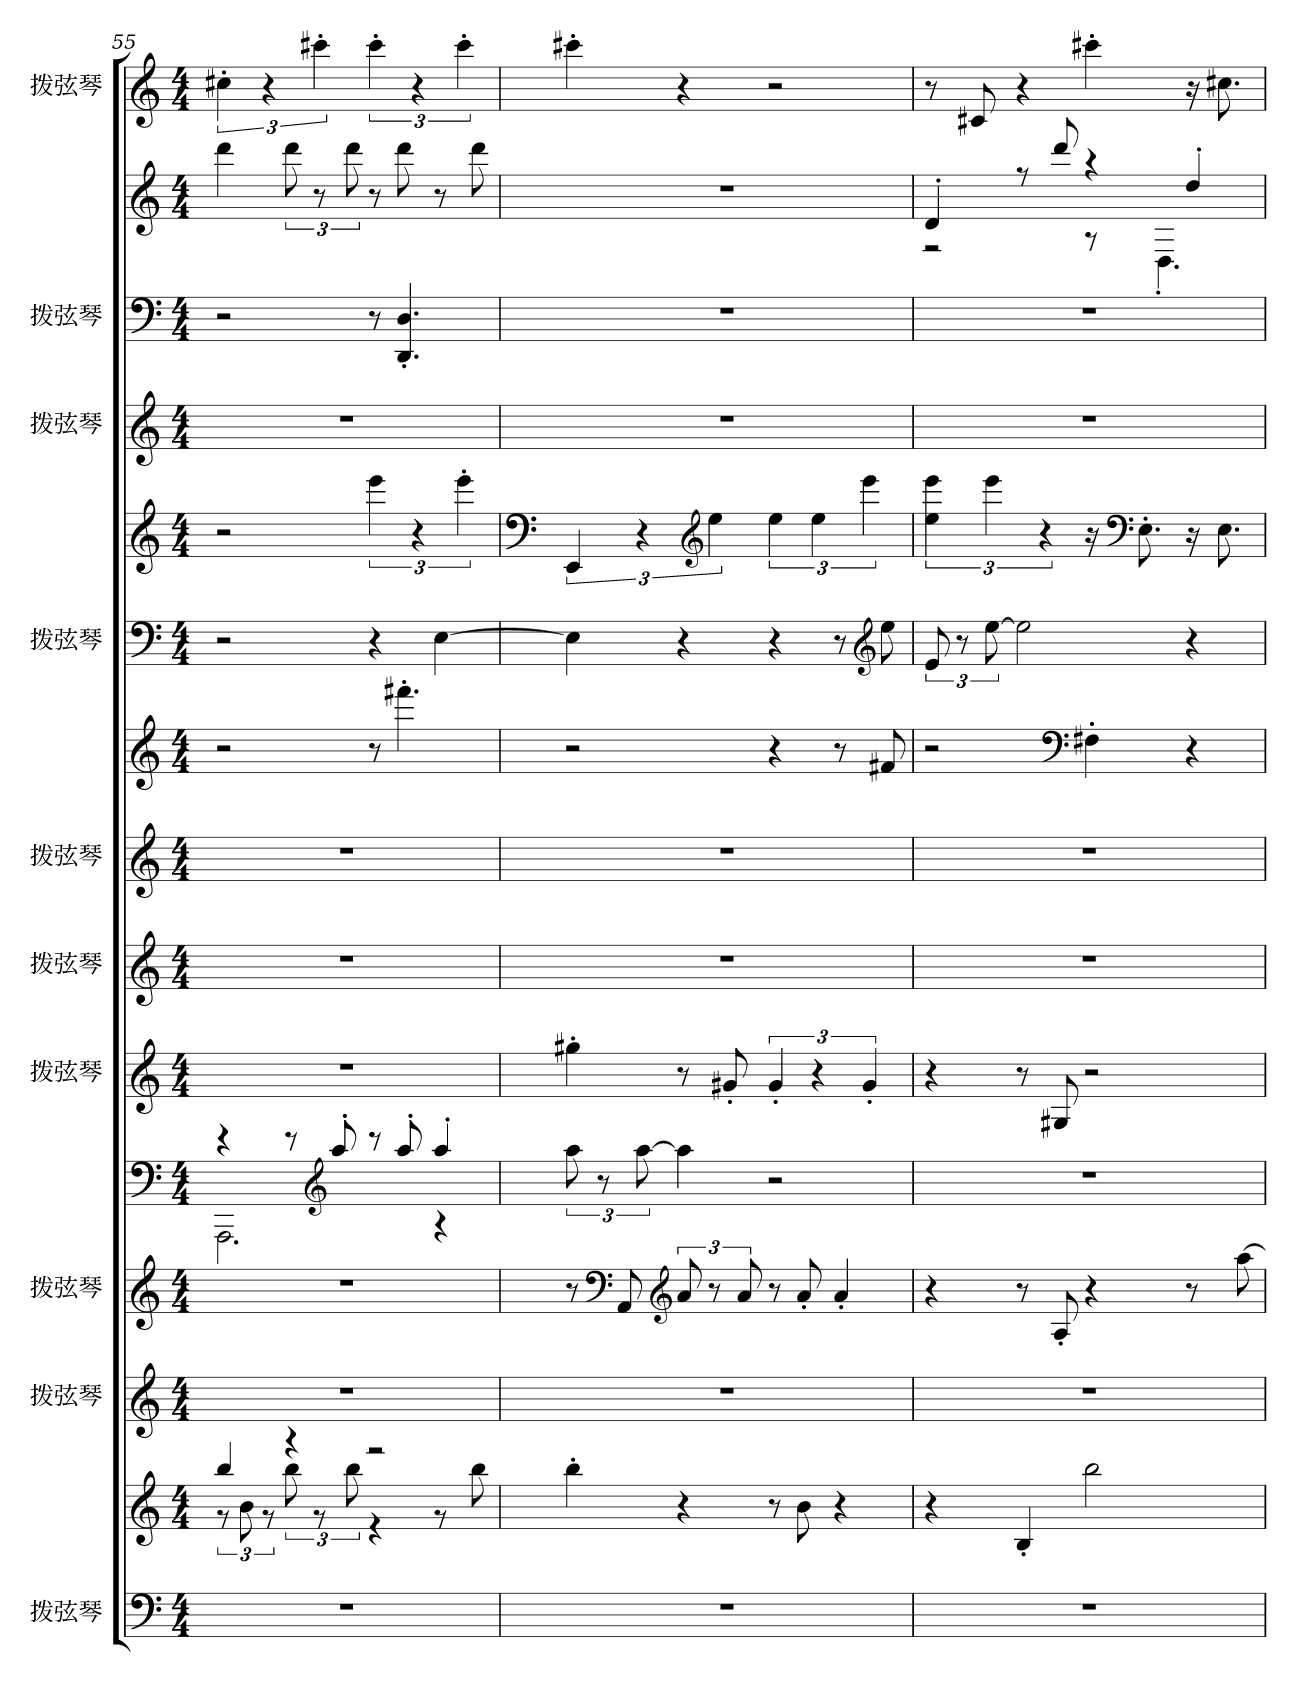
**kern	**kern	**kern	**kern	**kern	**kern	**kern	**kern	**kern	**kern	**kern	**kern	**kern	**kern	**kern
*part10	*part10	*part9	*part8	*part8	*part7	*part6	*part5	*part5	*part4	*part4	*part3	*part2	*part2	*part1
*staff15	*staff14	*staff13	*staff12	*staff11	*staff10	*staff9	*staff8	*staff7	*staff6	*staff5	*staff4	*staff3	*staff2	*staff1
*I"拨弦琴	*	*I"拨弦琴	*I"拨弦琴	*	*I"拨弦琴	*I"拨弦琴	*I"拨弦琴	*	*I"拨弦琴	*	*I"拨弦琴	*I"拨弦琴	*	*I"拨弦琴
!!LO:PB:g=z
*clefF4	*clefG2	*clefG2	*clefG2	*clefF4	*clefG2	*clefG2	*clefG2	*clefG2	*clefF4	*clefG2	*clefG2	*clefF4	*clefG2	*clefG2
*k[]	*k[]	*k[]	*k[]	*k[]	*k[]	*k[]	*k[]	*k[]	*k[]	*k[]	*k[]	*k[]	*k[]	*k[]
*M4/4	*M4/4	*M4/4	*M4/4	*M4/4	*M4/4	*M4/4	*M4/4	*M4/4	*M4/4	*M4/4	*M4/4	*M4/4	*M4/4	*M4/4
=55	=55	=55	=55	=55	=55	=55	=55	=55	=55	=55	=55	=55	=55	=55
*	*^	*	*	*^	*	*	*	*	*	*	*	*	*	*
1r	4bb/	12r	1r	1r	4r	2.AAA\	1r	1r	1r	2r	2r	2r	1r	2r	4ddd\	6cc#X'\
.	.	12b\	.	.	.	.	.	.	.	.	.	.	.	.	.	.
.	.	12r	.	.	.	.	.	.	.	.	.	.	.	.	.	6r
.	4r	12bb\	.	.	8r	.	.	.	.	.	.	.	.	.	12ddd\	.
.	.	12r	.	.	.	.	.	.	.	.	.	.	.	.	12r	6ccc#X'\
*	*	*	*	*	*clefG2	*	*	*	*	*	*	*	*	*	*	*
.	.	.	.	.	8aa'/	.	.	.	.	.	.	.	.	.	.	.
.	.	12bb\	.	.	.	.	.	.	.	.	.	.	.	.	12ddd\	.
.	2r	4r	.	.	8r	.	.	.	.	8r	4r	6eee\	.	8r	8r	6ccc#'\
.	.	.	.	.	8aa'/	.	.	.	.	4.fff#X'\	.	.	.	4.DD/' 4.D/'	8ddd\	.
.	.	.	.	.	.	.	.	.	.	.	.	6r	.	.	.	6r
.	.	8r	.	.	4aa'/	4r	.	.	.	.	[4E\	.	.	.	8r	.
.	.	.	.	.	.	.	.	.	.	.	.	6eee'\	.	.	.	6ccc#'\
.	.	8bb\	.	.	.	.	.	.	.	.	.	.	.	.	8ddd\	.
*	*v	*v	*	*	*v	*v	*	*	*	*	*	*	*	*	*	*
=56	=56	=56	=56	=56	=56	=56	=56	=56	=56	=56	=56	=56	=56	=56
*	*	*	*	*	*	*	*	*	*	*clefF4	*	*	*	*
1r	4bb'\	1r	8r	12aa\	4gg#X'\	1r	1r	2r	4E\]	6EE/	1r	1r	1r	4ccc#X'\
.	.	.	.	12r	.	.	.	.	.	.	.	.	.	.
*	*	*	*clefF4	*	*	*	*	*	*	*	*	*	*	*
.	.	.	8AA/	.	.	.	.	.	.	.	.	.	.	.
.	.	.	.	[12aa\	.	.	.	.	.	6r	.	.	.	.
*	*	*	*clefG2	*	*	*	*	*	*	*	*	*	*	*
.	4r	.	12a/	4aa\]	8r	.	.	.	4r	.	.	.	.	4r
*	*	*	*	*	*	*	*	*	*	*clefG2	*	*	*	*
.	.	.	12r	.	.	.	.	.	.	6ee\	.	.	.	.
.	.	.	.	.	8g#X'/	.	.	.	.	.	.	.	.	.
.	.	.	12a/	.	.	.	.	.	.	.	.	.	.	.
.	8r	.	8r	2r	6g#'/	.	.	4r	4r	6ee\	.	.	.	2r
.	8b\	.	8a'/	.	.	.	.	.	.	.	.	.	.	.
.	.	.	.	.	6r	.	.	.	.	6ee\	.	.	.	.
.	4r	.	4a'/	.	.	.	.	8r	8r	.	.	.	.	.
.	.	.	.	.	6g#'/	.	.	.	.	6eee\	.	.	.	.
*	*	*	*	*	*	*	*	*	*clefG2	*	*	*	*	*
.	.	.	.	.	.	.	.	8f#X/	8ee\	.	.	.	.	.
!!LO:PB:g=z
=57	=57	=57	=57	=57	=57	=57	=57	=57	=57	=57	=57	=57	=57	=57
*	*	*	*	*	*	*	*	*	*	*	*	*	*^	*
1r	4r	1r	4r	1r	4r	1r	1r	2r	12e/	6ee\ 6eee\	1r	1r	4d'/	2r	8r
.	.	.	.	.	.	.	.	.	12r	.	.	.	.	.	.
.	.	.	.	.	.	.	.	.	.	.	.	.	.	.	8c#X/
.	.	.	.	.	.	.	.	.	[12ee\	6eee\	.	.	.	.	.
.	4B'/	.	8r	.	8r	.	.	.	2ee\]	.	.	.	8r	.	4r
.	.	.	.	.	.	.	.	.	.	6r	.	.	.	.	.
.	.	.	8A'/	.	8G#X/	.	.	.	.	.	.	.	8ddd/	.	.
*	*	*	*	*	*	*	*	*clefF4	*	*	*	*	*	*	*
.	2bb\	.	4r	.	2r	.	.	4F#X'\	.	16r	.	.	4r	8r	4ccc#X'\
*	*	*	*	*	*	*	*	*	*	*clefF4	*	*	*	*	*
.	.	.	.	.	.	.	.	.	.	8.E'\	.	.	.	.	.
.	.	.	.	.	.	.	.	.	.	.	.	.	.	4.D'\	.
.	.	.	8r	.	.	.	.	4r	4r	16r	.	.	4dd'/	.	16r
.	.	.	.	.	.	.	.	.	.	8.E\	.	.	.	.	8.cc#X\
.	.	.	[8aa\	.	.	.	.	.	.	.	.	.	.	.	.
*	*	*	*	*	*	*	*	*	*	*	*	*	*v	*v	*
=	=	=	=	=	=	=	=	=	=	=	=	=	=	=
*-	*-	*-	*-	*-	*-	*-	*-	*-	*-	*-	*-	*-	*-	*-
